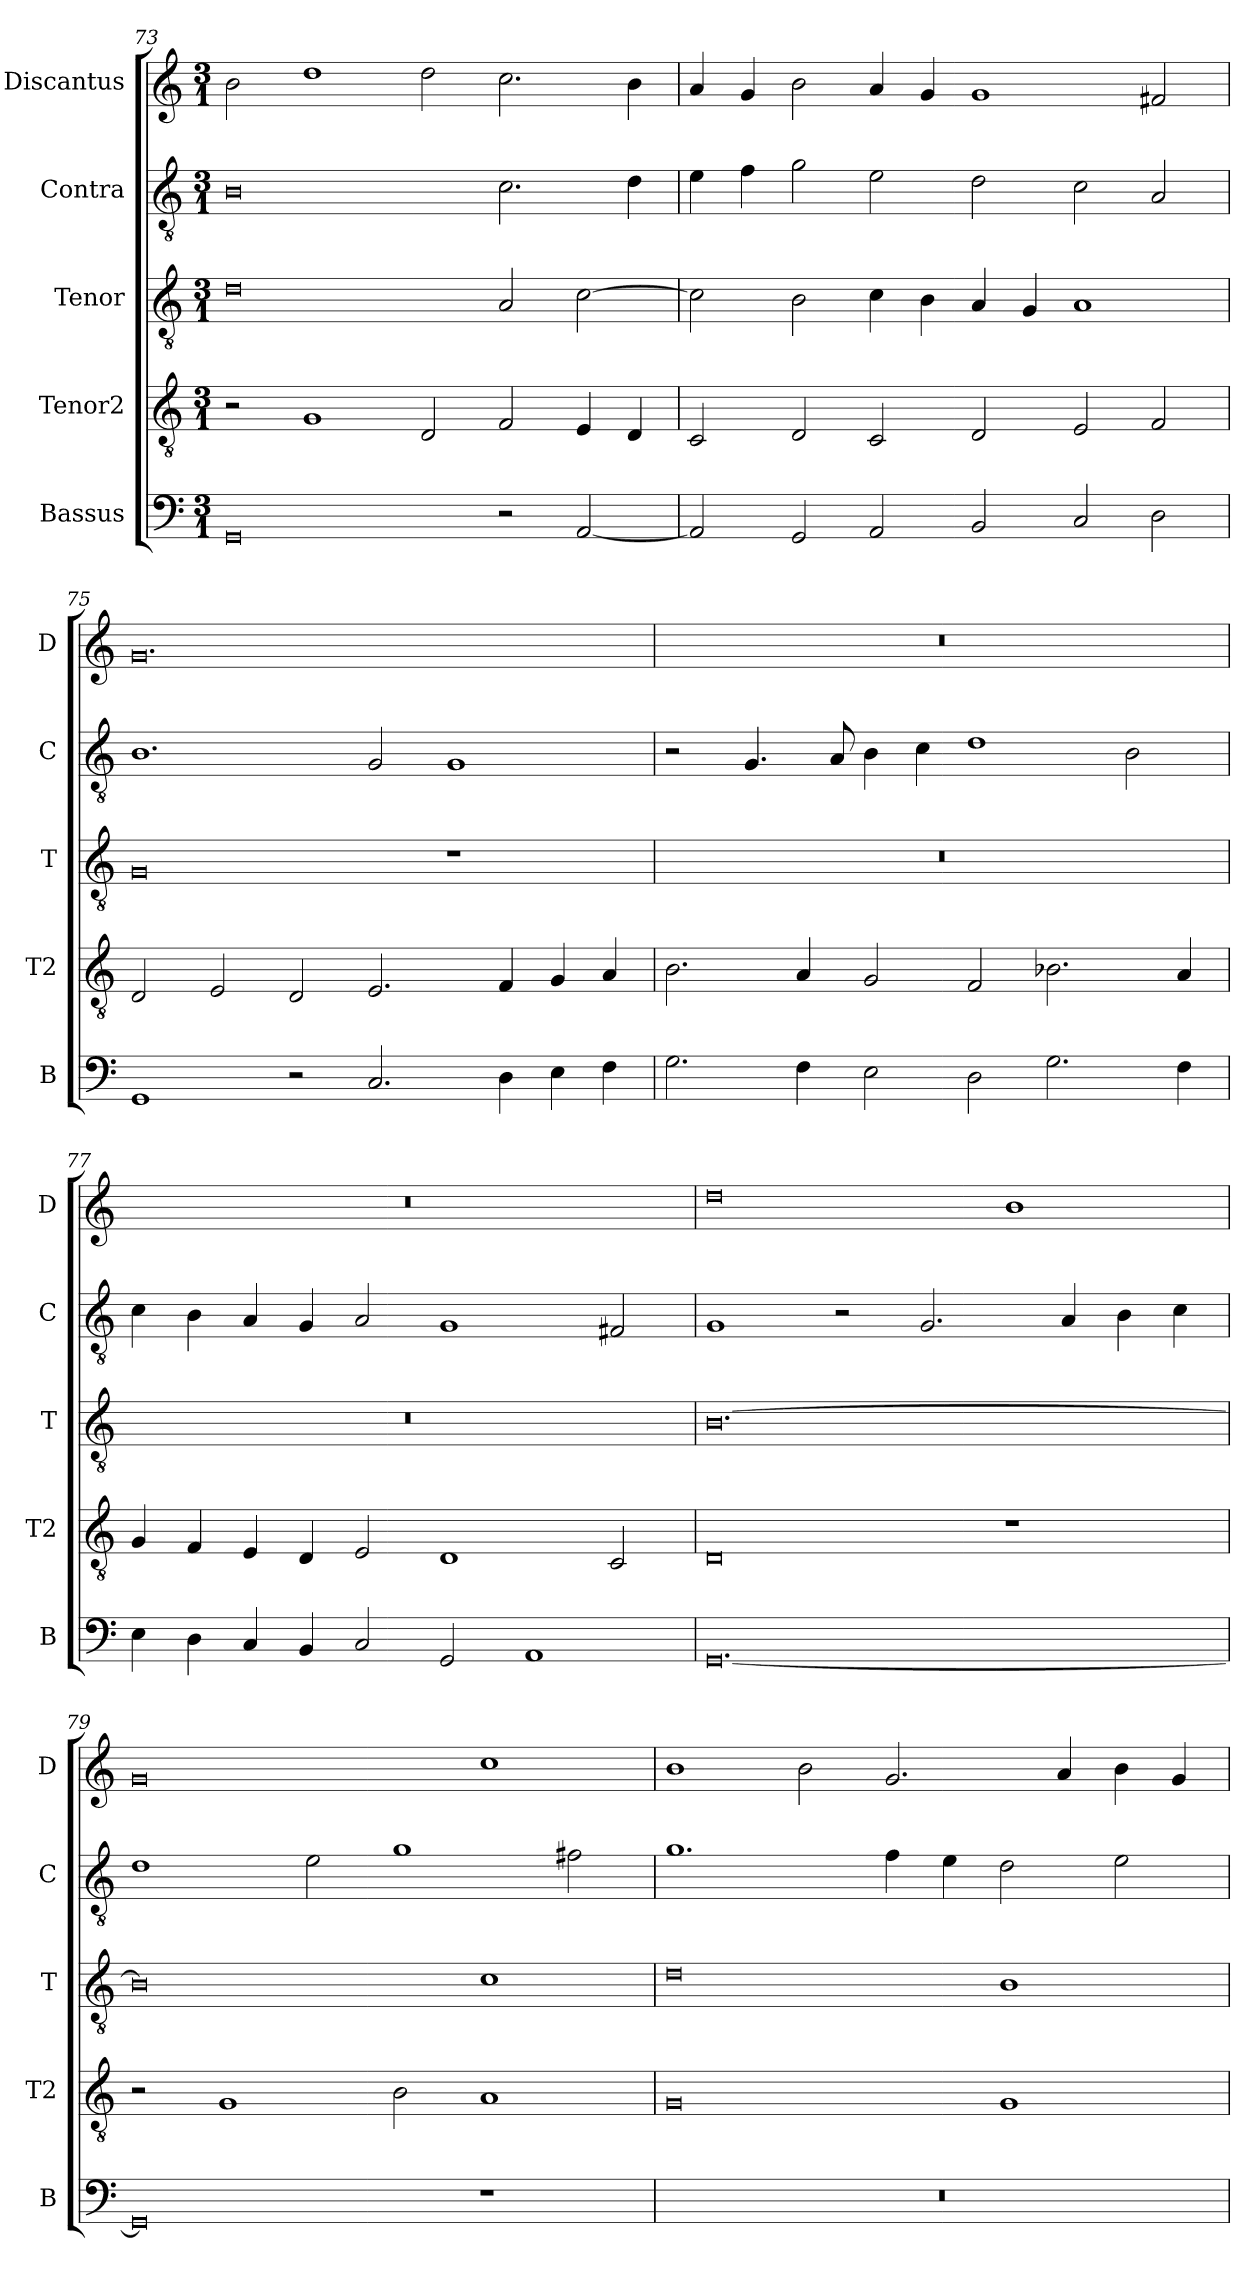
**kern	**kern	**kern	**kern	**kern
*part5	*part4	*part3	*part2	*part1
*staff5	*staff4	*staff3	*staff2	*staff1
*I"Bassus	*I"Tenor2	*I"Tenor	*I"Contra	*I"Discantus
*I'B	*I'T2	*I'T	*I'C	*I'D
*clefF4	*clefGv2	*clefGv2	*clefGv2	*clefG2
*k[]	*k[]	*k[]	*k[]	*k[]
*M3/1	*M3/1	*M3/1	*M3/1	*M3/1
=73	=73	=73	=73	=73
0GG	2r	0d	0B	2b\
.	1G	.	.	1dd
.	2D/	.	.	2dd\
2r	2F/	2A/	2.c\	2.cc\
[2AA/	4E/	[2c\	.	.
.	4D/	.	4d\	4b\
=74	=74	=74	=74	=74
2AA/]	2C/	2c\]	4e\	4a/
.	.	.	4f\	4g/
2GG/	2D/	2B\	2g\	2b\
2AA/	2C/	4c\	2e\	4a/
.	.	4B\	.	4g/
2BB/	2D/	4A/	2d\	1g
.	.	4G/	.	.
2C/	2E/	1A	2c\	.
2D\	2F/	.	2A/	2f#X/
=75	=75	=75	=75	=75
1GG	2D/	0G	1.B	0.g
.	2E/	.	.	.
2r	2D/	.	.	.
2.C/	2.E/	.	2G/	.
.	.	1r	1G	.
4D\	4F/	.	.	.
4E\	4G/	.	.	.
4F\	4A/	.	.	.
=76	=76	=76	=76	=76
2.G\	2.B\	0.r	2r	0.r
.	.	.	4.G/	.
4F\	4A/	.	.	.
.	.	.	8A/	.
2E\	2G/	.	4B\	.
.	.	.	4c\	.
2D\	2F/	.	1d	.
2.G\	2.B-X\	.	.	.
.	.	.	2B\	.
4F\	4A/	.	.	.
=77	=77	=77	=77	=77
4E\	4G/	0.r	4c\	0.r
4D\	4F/	.	4B\	.
4C/	4E/	.	4A/	.
4BB/	4D/	.	4G/	.
2C/	2E/	.	2A/	.
2GG/	1D	.	1G	.
1AA	.	.	.	.
.	2C/	.	2F#X/	.
=78	=78	=78	=78	=78
[0.GG	0D	[0.B	1G	0dd
.	.	.	2r	.
.	.	.	2.G/	.
.	1r	.	.	1b
.	.	.	4A/	.
.	.	.	4B\	.
.	.	.	4c\	.
=79	=79	=79	=79	=79
0GG]	2r	0B]	1d	0g
.	1G	.	.	.
.	.	.	2e\	.
.	2B\	.	1g	.
1r	1A	1c	.	1cc
.	.	.	2f#X\	.
=80	=80	=80	=80	=80
0.r	0G	0d	1.g	1b
.	.	.	.	2b\
.	.	.	4f\	2.g/
.	.	.	4e\	.
.	1G	1B	2d\	.
.	.	.	.	4a/
.	.	.	2e\	4b\
.	.	.	.	4g/
=	=	=	=	=
*-	*-	*-	*-	*-
